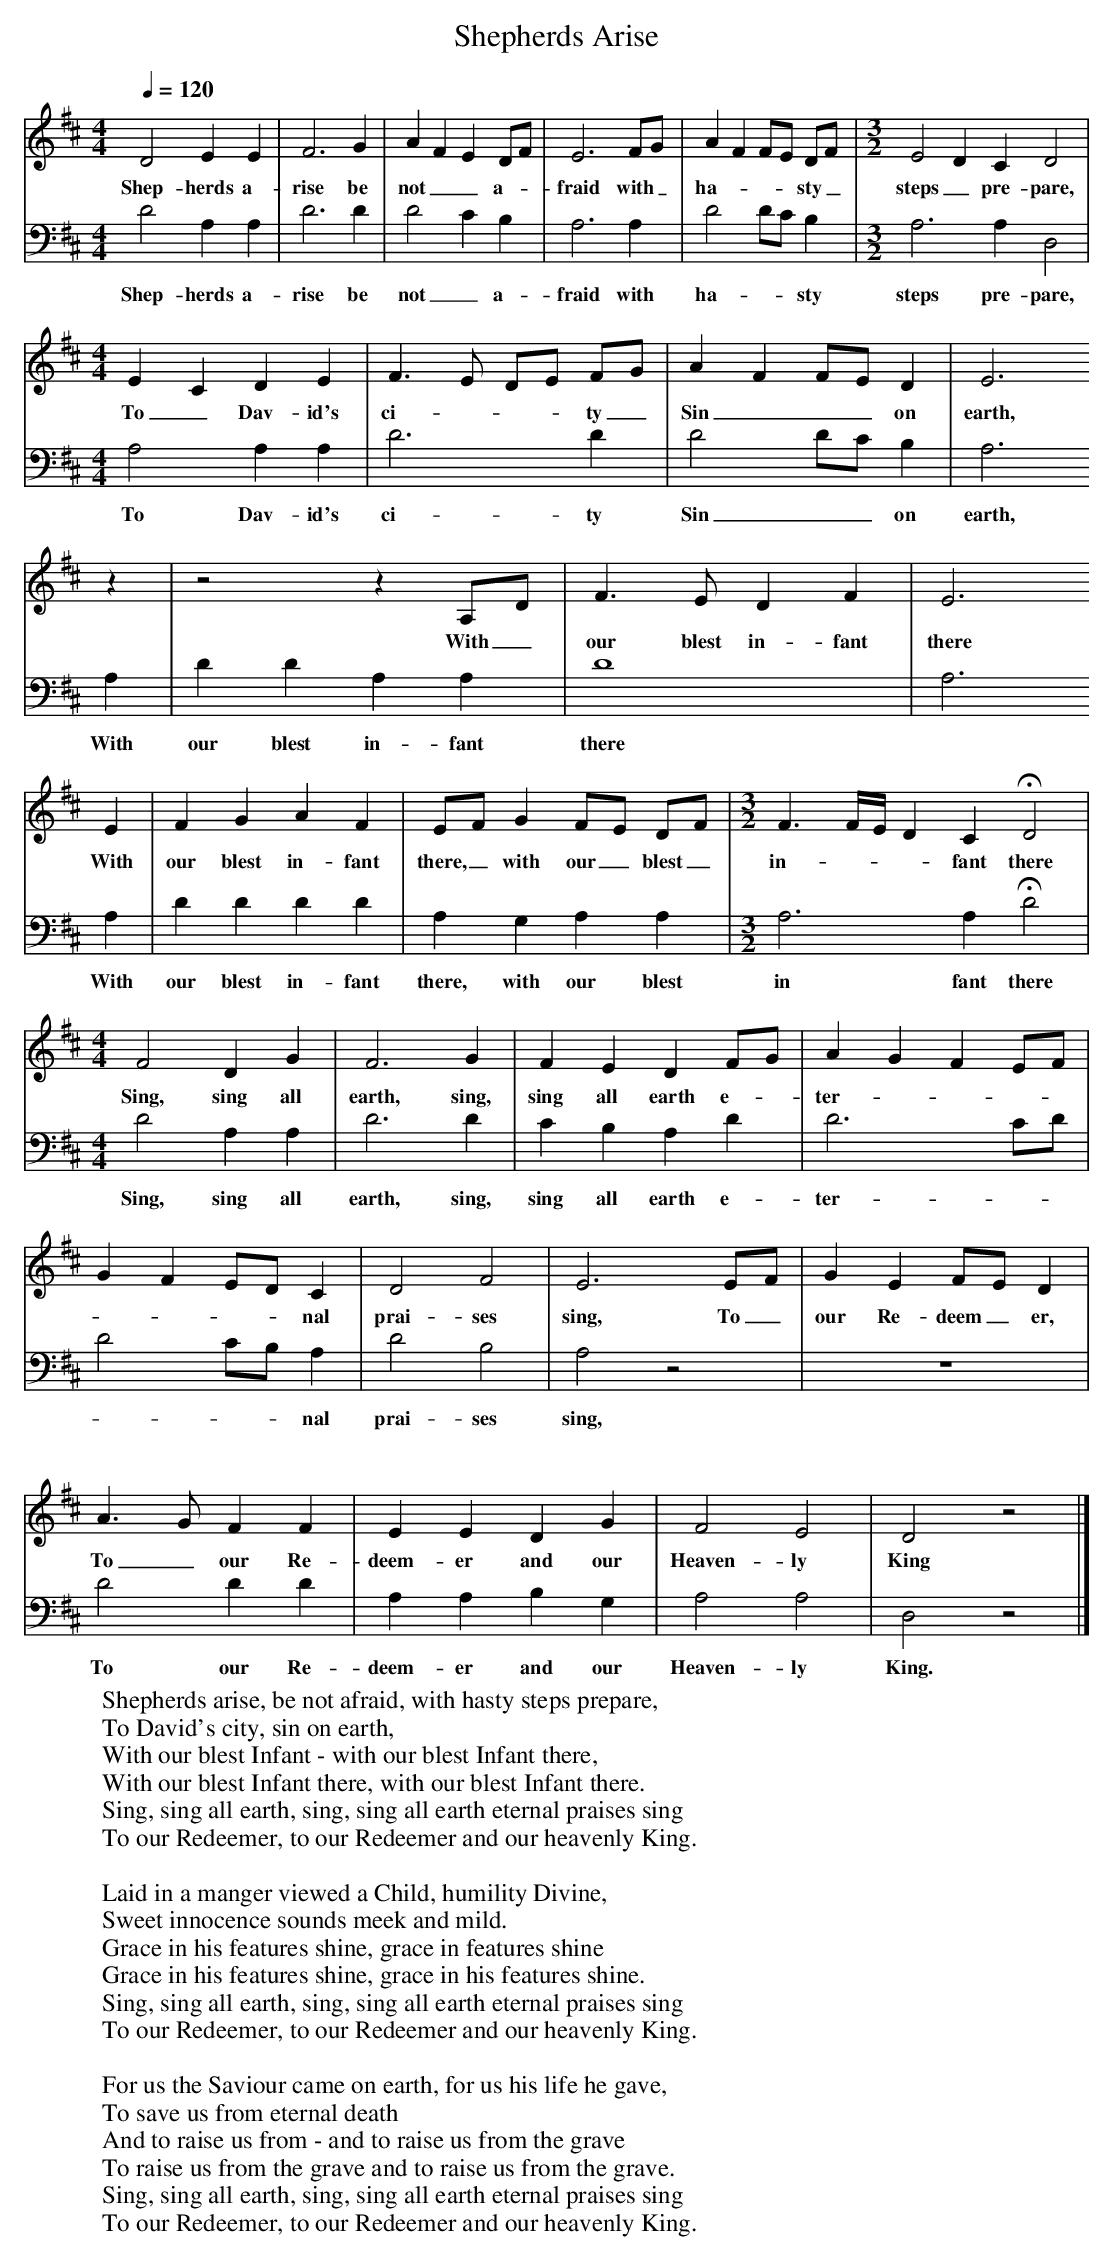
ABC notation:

X:1
T:Shepherds Arise
Q:1/4=120 %Tempo
V:1 clef=treble %
M:4/4 %Meter
L:1/8 %
K:D
D4 E2 E2 |F6 G2 |A2 F2 E2 DF |E6 FG | A2 F2 FE DF | [M:3/2][L:/8] E4 D2 C2 D4 |
w:Shep-herds a-rise be not__ a-*fraid with_ ha-***sty_ steps_ pre-pare,
M:4/4 %Meter
L:1/8 %
E2 C2 D2 E2 |F3 E DE FG | A2 F2 FE D2 |E6
w:To_ Dav-id's ci-***ty_ Sin___ on earth,
z2 |z4 z2 A,D |F3 E D2 F2 | E6
w: With_ our blest in-fant there
E2 |F2 G2 A2 F2 |EF G2 FE DF | [M:3/2][L:1/8] F3 F/E/ D2 C2 HD4 |
w:With our blest in-fant there,_ with our_ blest_ in-***fant there
M:4/4 %Meter
L:1/8 %
F4 D2 G2 |F6 G2 |F2 E2 D2 FG |A2 G2 F2 EF |
w:Sing, sing all earth, sing, sing all earth e--ter-----
G2 F2 ED C2 |D4 F4 |E6 EF |G2 E2 FE D2 |
w:----nal prai-ses sing, To_ our Re-deem_ er,
A3 G F2 F2 |E2 E2 D2 G2 |F4 E4 |D4 z4 |]
w:To_ our Re-deem-er and our Heaven-ly King
V:2 clef=bass
M:4/4 %Meter
L:1/8 %
K:D
D4 A,2 A,2 |D6 D2 |D4 C2 B,2 |A,6 A,2 |
w:Shep-herds a-rise be not_ a-fraid with
D4 DC B,2 |
w:ha-**sty
M:3/2 %Meter
L:1/8 %
A,6 A,2 D,4 |
w:steps pre-pare,
M:4/4 %Meter
L:1/8 %
A,4 A,2 A,2 |D6 D2 |
w:To Dav-id's ci-ty
D4 DC B,2 |A,6 A,2 |D2 D2 A,2 A,2 |D8 | A,6
w:Sin__ on earth, With our blest in-fant there
A,2 |D2 D2 D2 D2 |A,2 G,2 A,2 A,2 |
w: With our blest in-fant there, with our blest
M:3/2 %Meter
L:1/8 %
A,6 A,2 HD4 |
w:in fant there
M:4/4 %Meter
L:1/8 %
D4 A,2 A,2 |D6 D2 |C2 B,2 A,2 D2 |D6 CD |
w:Sing, sing all earth, sing, sing all earth e-ter---
D4 CB, A,2 |D4 B,4 |A,4 z4 |z8 |
w:---nal prai-ses sing,
D4 D2 D2 |A,2 A,2 B,2 G,2 |A,4 A,4 |D,4 z4 |]
w:To our Re-deem-er and our Heaven-ly King.
W:Shepherds arise, be not afraid, with hasty steps prepare,
W:To David's city, sin on earth,
W:With our blest Infant - with our blest Infant there,
W:With our blest Infant there, with our blest Infant there.
W:Sing, sing all earth, sing, sing all earth eternal praises sing
W:To our Redeemer, to our Redeemer and our heavenly King.
W:
W:Laid in a manger viewed a Child, humility Divine,
W:Sweet innocence sounds meek and mild.
W:Grace in his features shine, grace in features shine
W:Grace in his features shine, grace in his features shine.
W:Sing, sing all earth, sing, sing all earth eternal praises sing
W:To our Redeemer, to our Redeemer and our heavenly King.
W:
W:For us the Saviour came on earth, for us his life he gave,
W:To save us from eternal death
W:And to raise us from - and to raise us from the grave
W:To raise us from the grave and to raise us from the grave.
W:Sing, sing all earth, sing, sing all earth eternal praises sing
W:To our Redeemer, to our Redeemer and our heavenly King.
W:
